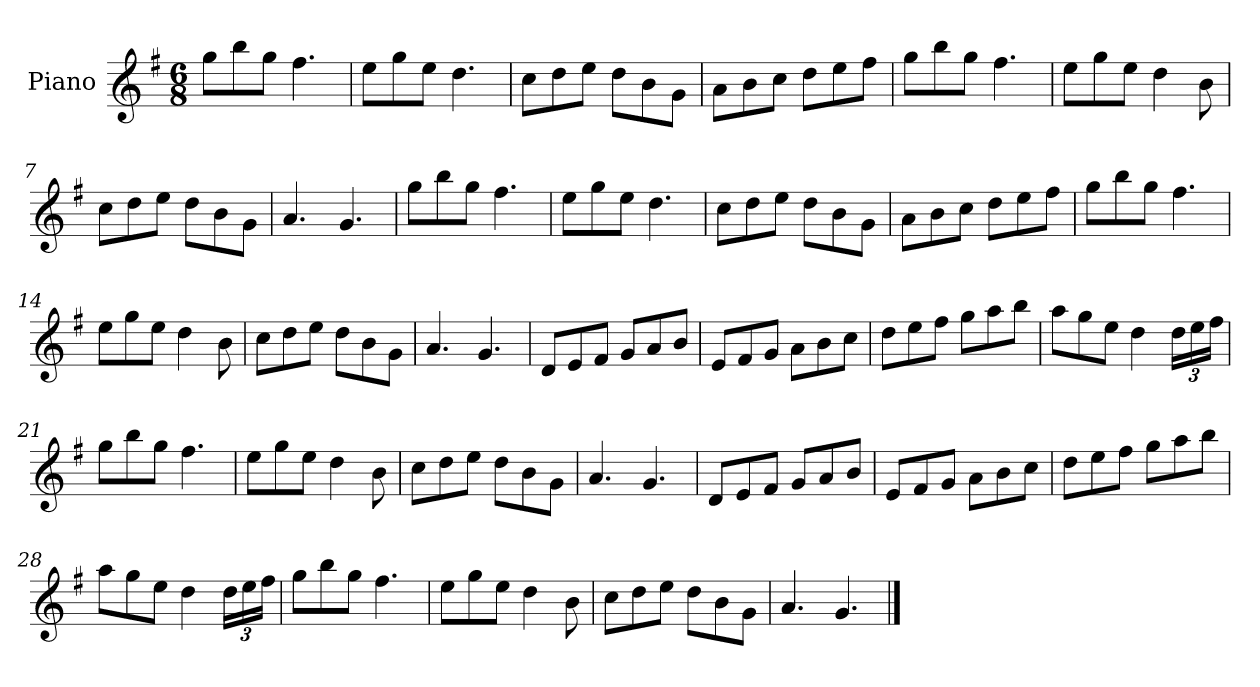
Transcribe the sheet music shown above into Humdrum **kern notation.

**kern
*part1
*staff1
*I"Piano
*I'Pno
*clefG2
*k[f#]
*M6/8
=1
8gg\L
8bb\
8gg\J
4.ff#\
=2
8ee\L
8gg\
8ee\J
4.dd\
=3
8cc\L
8dd\
8ee\J
8dd\L
8b\
8g\J
=4
8a\L
8b\
8cc\J
8dd\L
8ee\
8ff#\J
=5
8gg\L
8bb\
8gg\J
4.ff#\
=6
8ee\L
8gg\
8ee\J
4dd\
8b\
=7
8cc\L
8dd\
8ee\J
8dd\L
8b\
8g\J
=8
4.a/
4.g/
=9
8gg\L
8bb\
8gg\J
4.ff#\
=10
8ee\L
8gg\
8ee\J
4.dd\
=11
8cc\L
8dd\
8ee\J
8dd\L
8b\
8g\J
=12
8a\L
8b\
8cc\J
8dd\L
8ee\
8ff#\J
=13
8gg\L
8bb\
8gg\J
4.ff#\
=14
8ee\L
8gg\
8ee\J
4dd\
8b\
=15
8cc\L
8dd\
8ee\J
8dd\L
8b\
8g\J
=16
4.a/
4.g/
=17
8d/L
8e/
8f#/J
8g/L
8a/
8b/J
=18
8e/L
8f#/
8g/J
8a\L
8b\
8cc\J
=19
8dd\L
8ee\
8ff#\J
8gg\L
8aa\
8bb\J
=20
8aa\L
8gg\
8ee\J
4dd\
24dd\LL
24ee\
24ff#\JJ
=21
8gg\L
8bb\
8gg\J
4.ff#\
=22
8ee\L
8gg\
8ee\J
4dd\
8b\
=23
8cc\L
8dd\
8ee\J
8dd\L
8b\
8g\J
=24
4.a/
4.g/
=25
8d/L
8e/
8f#/J
8g/L
8a/
8b/J
=26
8e/L
8f#/
8g/J
8a\L
8b\
8cc\J
=27
8dd\L
8ee\
8ff#\J
8gg\L
8aa\
8bb\J
=28
8aa\L
8gg\
8ee\J
4dd\
24dd\LL
24ee\
24ff#\JJ
=29
8gg\L
8bb\
8gg\J
4.ff#\
=30
8ee\L
8gg\
8ee\J
4dd\
8b\
=31
8cc\L
8dd\
8ee\J
8dd\L
8b\
8g\J
=32
4.a/
4.g/
==
*-
